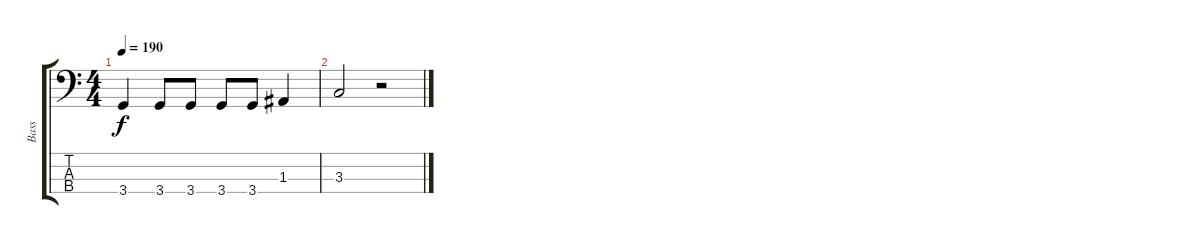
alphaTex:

\track ("Bass" "Bass") {instrument electricbasspick}
\staff {score tabs}
\tuning (G2 D2 A1 E1) {hide}
\ts (4 4)
\tempo 190
\clef f4
\ks c
3.4.4{dy f} 3.4.8 3.4.8 3.4.8 3.4.8 1.3.4 |
3.3.2 r.2
